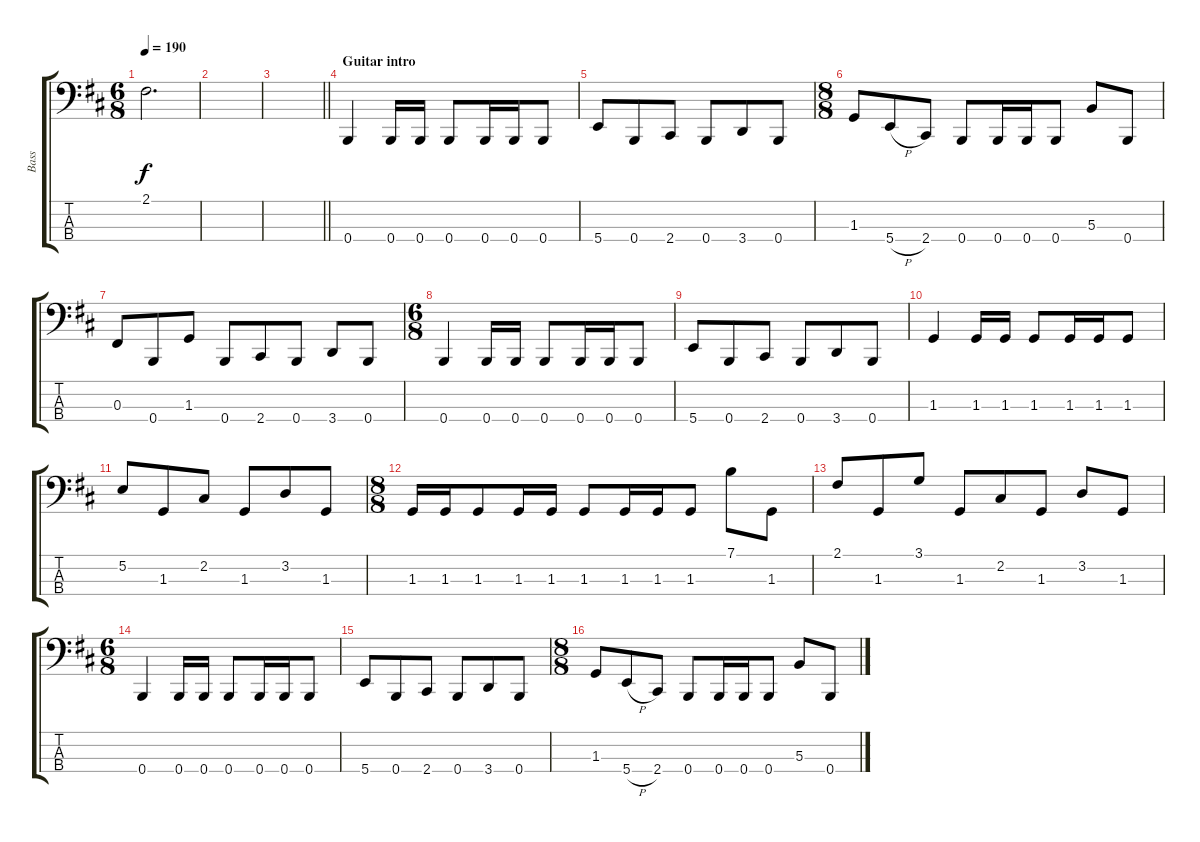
\track ("Bass" "Bass") {instrument electricbasspick}
\staff {score tabs}
\tuning (E2 B1 Gb1 B0) {hide}
\ts (6 8)
\tempo 190
\clef f4
\ks bminor
2.1{t}.2{d dy f} |
|
\barLineRight lightlight
|
\section ("" "Guitar intro")
0.4.4 0.4.16 0.4.16 0.4.8 0.4.16 0.4.16 0.4.8 |
5.4.8 0.4.8 2.4.8 0.4.8 3.4.8 0.4.8 |
\ts (8 8)
1.3.8 5.4{h}.8 2.4.8 0.4.8 0.4.16 0.4.16 0.4.8 5.3.8 0.4.8 |
0.3.8 0.4.8 1.3.8 0.4.8 2.4.8 0.4.8 3.4.8 0.4.8 |
\ts (6 8)
0.4.4 0.4.16 0.4.16 0.4.8 0.4.16 0.4.16 0.4.8 |
5.4.8 0.4.8 2.4.8 0.4.8 3.4.8 0.4.8 |
1.3.4 1.3.16 1.3.16 1.3.8 1.3.16 1.3.16 1.3.8 |
5.2.8 1.3.8 2.2.8 1.3.8 3.2.8 1.3.8 |
\ts (8 8)
1.3.16 1.3.16 1.3.8 1.3.16 1.3.16 1.3.8 1.3.16 1.3.16 1.3.8 7.1.8 1.3.8 |
2.1.8 1.3.8 3.1.8 1.3.8 2.2.8 1.3.8 3.2.8 1.3.8 |
\ts (6 8)
0.4.4 0.4.16 0.4.16 0.4.8 0.4.16 0.4.16 0.4.8 |
5.4.8 0.4.8 2.4.8 0.4.8 3.4.8 0.4.8 |
\ts (8 8)
1.3.8 5.4{h}.8 2.4.8 0.4.8 0.4.16 0.4.16 0.4.8 5.3.8 0.4.8
